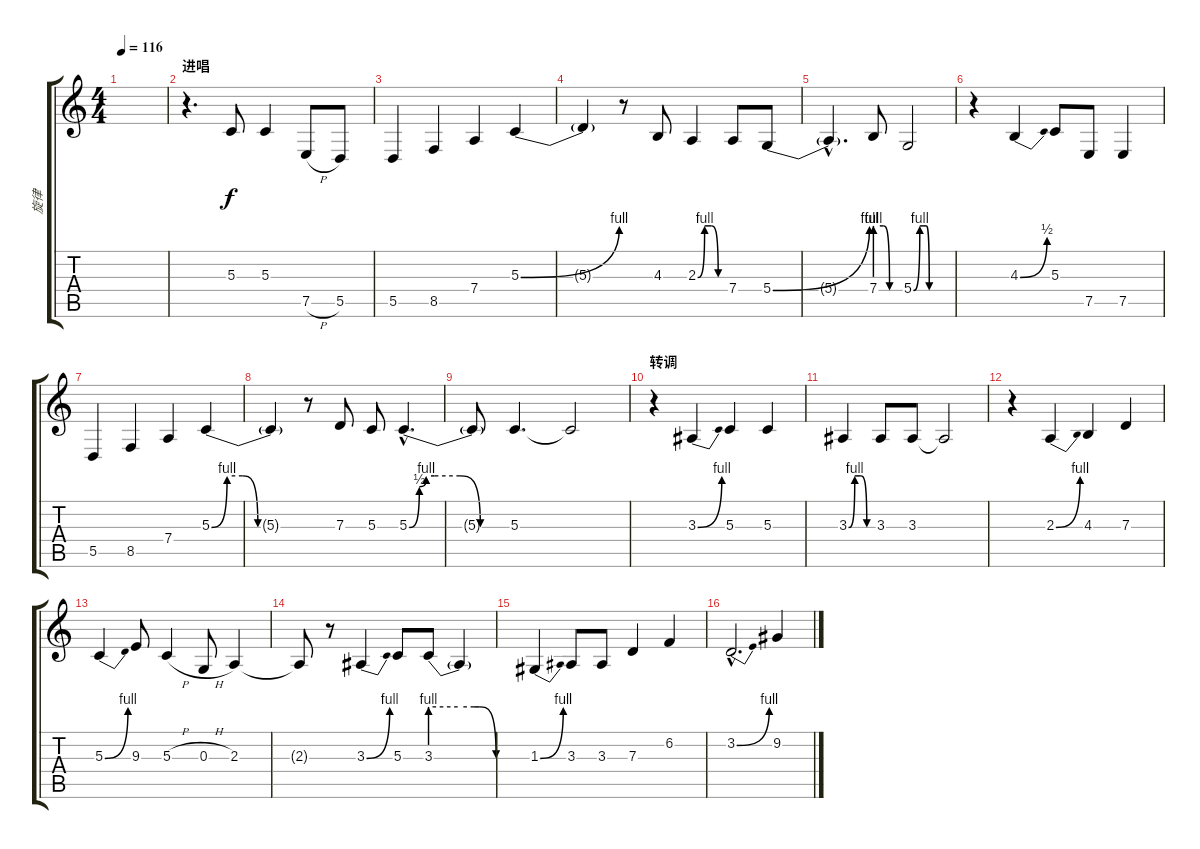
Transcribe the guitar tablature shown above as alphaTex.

\track ("旋律" "旋律") {instrument synthvoice}
\staff {score tabs}
\tuning (E4 B3 G3 D3 A2 E2) {hide}
\ts (4 4)
\tempo 116
\clef g2
\ks c
|
\section ("" "进唱")
r.4{d} 5.3.8 5.3.4 7.5{h}.8 5.5.8 |
5.5.4 8.5.4 7.4.4 5.3{be (bend 0 0 60 4)}.4 |
5.3{t}.4 r.8 4.3.8 2.3{be (custom 0 0 15 4 30 4 45 0 60 0)}.4 7.4.8 5.4{be (bend 0 0 60 4)}.8 |
5.4{hac t}.4{d} 7.4{be (custom 0 4 20 4 35 0 40 0 60 0)}.8 5.4{be (custom 0 0 10 4 15 4 20 4 25 0 35 0 45 0 60 0)}.2 |
r.4 4.3{be (bend 0 0 60 2)}.4 5.3.8 7.5.8 7.5.4 |
5.5.4 8.5.4 7.4.4 5.3{be (custom 0 0 10 4 20 4 30 0 60 0)}.4 |
5.3{t}.4 r.8 7.3.8 5.3.8 5.3{be (custom 0 0 6 2 10 4 15 4 30 4 42 0 45 0 60 0) hac}.4{d} |
5.3{t}.8 5.3.4{d} 5.3{t}.2 |
\section ("" "转调")
r.4 3.3{be (bend 0 0 60 4)}.4 5.3.4 5.3.4 |
3.3{be (custom 0 0 15 4 30 4 45 0 60 0)}.4 3.3.8 3.3.8 3.3{t}.2 |
r.4 2.3{be (bend 0 0 60 4)}.4 4.3.4 7.3.4 |
5.3{be (bend 0 0 60 4)}.4 9.3.8 5.3{h}.4 0.3{h}.8 2.3.4 |
2.3{t}.8 r.8 3.3{be (bend 0 0 60 4)}.4 5.3.8 3.3{be (custom 0 4 25 4 40 4 45 4 60 0)}.8 3.3{t}.4 |
1.3{be (bend 0 0 60 4)}.4 3.3.8 3.3.8 7.3.4 6.2.4 |
3.2{be (bend 0 0 60 4) hac}.2{d} 9.2.4
